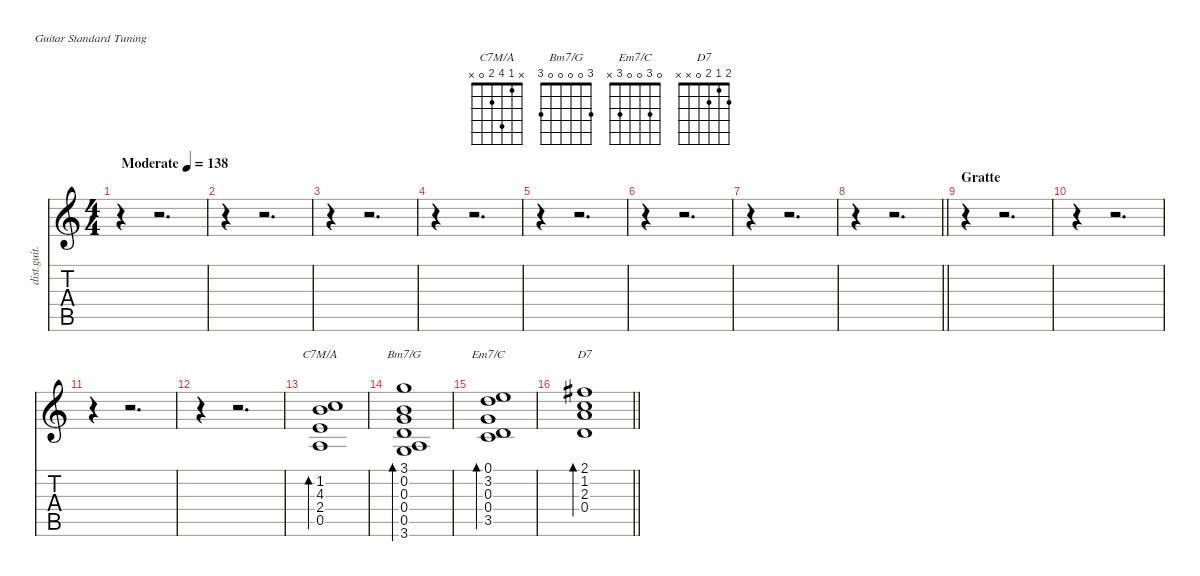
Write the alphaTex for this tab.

\defaultSystemsLayout 4
\hideDynamics
\bracketExtendMode nobrackets
\track ("Sylvain" "dist.guit.") {instrument distortionguitar}
\staff {score tabs}
\tuning (E4 B3 G3 D3 A2 E2)
\chord ("C7M/A" x 1 4 2 0 x) {showfingering false}
\chord ("Bm7/G" 3 0 0 0 0 3) {showfingering false}
\chord ("Em7/C" 0 3 0 0 3 x) {showfingering false}
\chord ("D7" 2 1 2 0 x x) {showfingering false}
\ts (4 4)
\beaming (8 2 2 2 2)
\tempo (138 "Moderate")
\clef g2
\ks aminor
r.4{dy mf instrument distortionguitar beam Down} r.2{d beam Down} |
r.4{beam Down} r.2{d beam Down} |
r.4{beam Down} r.2{d beam Down} |
r.4{beam Down} r.2{d beam Down} |
r.4{beam Down} r.2{d beam Down} |
r.4{beam Down} r.2{d beam Down} |
r.4{beam Down} r.2{d beam Down} |
\barLineRight lightlight
r.4{beam Down} r.2{d beam Down} |
\section ("" "Gratte")
r.4{beam Down} r.2{d beam Down} |
r.4{beam Down} r.2{d beam Down} |
r.4{beam Down} r.2{d beam Down} |
r.4{beam Down} r.2{d beam Down} |
(0.5 2.4 4.3 1.2).1{bd 227 ch "C7M/A" instrument electricguitarclean beam Up} |
(3.6 0.5 0.4 0.3 0.2 3.1).1{bd 227 ch "Bm7/G" beam Up} |
(3.5 0.4 0.3 3.2 0.1).1{bd 248 ch "Em7/C" beam Up} |
\barLineRight lightlight
(0.4 2.3 1.2 2.1{acc #}).1{bd 220 ch "D7" beam Up}
